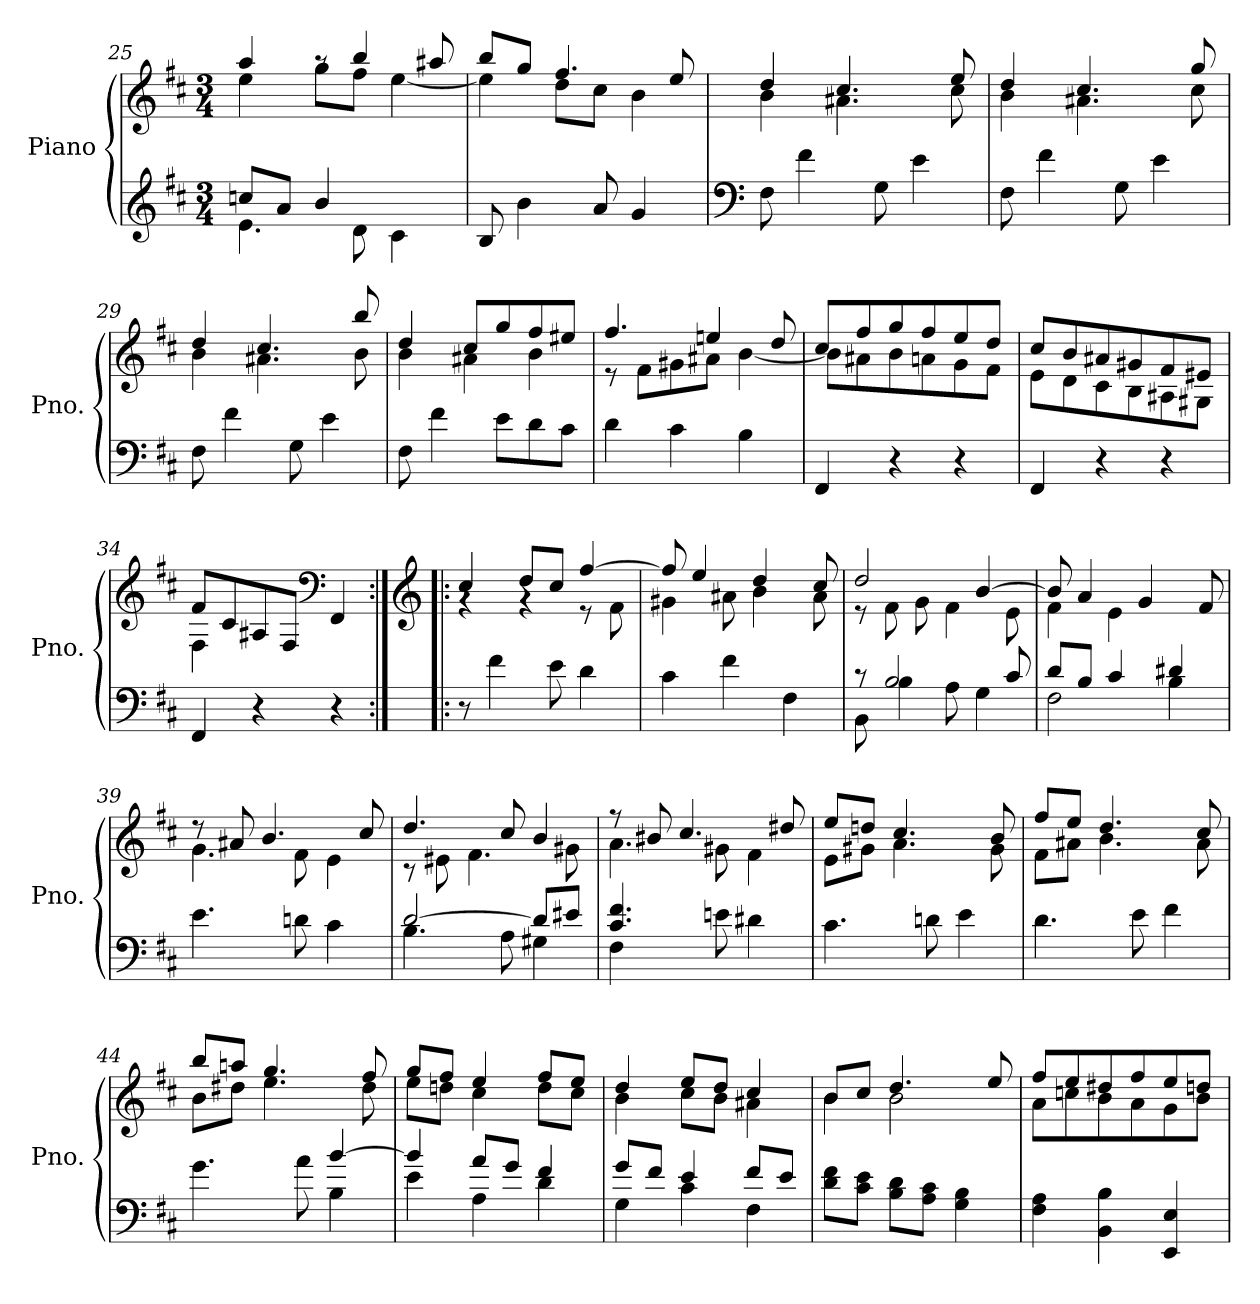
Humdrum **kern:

**kern	**kern
*part1	*part1
*staff2	*staff1
*I"Piano	*
*I'Pno.	*
*clefG2	*clefG2
*k[f#c#]	*k[f#c#]
*M3/4	*M3/4
=25	=25
*^	*^
8ccn/L	4.e\	4aa/	4ee\
8a/J	.	.	.
4b/	.	8raa	8gg\L
.	8d\	4bb/	8ff#\J
4ryy	4c#\	.	[4ee\
.	.	8aa#X/	.
*v	*v	*	*
=26	=26	=26
8B/	8bb/L	4ee\]
4b\	8gg/J	.
.	4.ff#/	8dd\L
8a/	.	8cc#\J
4g/	.	4b\
.	8ee/	.
=27	=27	=27
*clefF4	*	*
8F#\	4dd/	4b\
4f#\	.	.
.	4.cc#/	4.a#X\
8G\	.	.
4e\	.	.
.	8ee/	8cc#\
=28	=28	=28
8F#\	4dd/	4b\
4f#\	.	.
.	4.cc#/	4.a#X\
8G\	.	.
4e\	.	.
.	8gg/	8cc#\
=29	=29	=29
8F#\	4dd/	4b\
4f#\	.	.
.	4.cc#/	4.a#X\
8G\	.	.
4e\	.	.
.	8bb/	8b\
!!LO:LB:g=z	!!
=30	=30	=30
8F#\	4dd/	4b\
4f#\	.	.
.	8cc#/L	4a#X\
8e\L	8gg/	.
8d\	8ff#/	4b\
8c#\J	8ee#X/J	.
=31	=31	=31
4d\	4.ff#/	8r
.	.	8f#\L
4c#\	.	8g#X\
.	4een/	8a#X\J
4B\	.	[4b\
.	8dd/	.
=32	=32	=32
4FF#/	8cc#/L	8b\L]
.	8ff#/	8a#X\
4r	8gg/	8b\
.	8ff#/	8an\
4r	8ee/	8g\
.	8dd/J	8f#\J
=33	=33	=33
4FF#/	8cc#/L	8e\L
.	8b/	8d\
4r	8a#X/	8c#\
.	8g#X/	8B\
4r	8f#/	8A#X\
.	8e#X/J	8G#X\J
=34	=34	=34
4FF#/	8f#/L	4F#\
.	8c#/	.
4r	8A#X/	2ryy
.	8F#/J	.
*	*clefF4	*
4r	4FF#/	.
!!LO:PB:g=z	!!
=35:|!|:	=35:|!|:	=35:|!|:
*	*clefG2	*
8r	4cc#/	4rg
4f#\	.	.
.	8dd/L	4rg
8e\	8cc#/J	.
4d\	[4ff#/	8r
.	.	8f#\
=36	=36	=36
4c#\	8ff#/]	4g#X\
.	4ee/	.
4f#\	.	8a#X\
.	4dd/	4b\
4F#\	.	.
.	8cc#/	8a#\
=37	=37	=37
*^	*	*
8r	8BB\	2dd/	8r
2B/	4B\	.	8f#\
.	.	.	8g\
.	8A\	.	4f#\
.	4G\	[4b/	.
8c#/	.	.	8e\
=38	=38	=38	=38
8d/L	2F#\	8b/]	4f#\
8B/J	.	4a/	.
4c#/	.	.	4e\
.	.	4g/	.
4d#X/	4B\	.	8reyy
.	.	8f#/	8reyy
*v	*v	*	*
=39	=39	=39
4.e\	8r	4.g\
.	8a#X/	.
.	4.b/	.
8dn\	.	8f#\
4c#\	.	4e\
.	8cc#/	.
=40	=40	=40
*^	*	*
[2d/	4.B\	4.dd/	8r
.	.	.	8e#X\
.	.	.	4.f#\
.	8A\	8cc#/	.
8d/L]	4G#X\	4b/	.
8e#X/J	.	.	8g#X\
!!LO:LB:g=z	!!
=41	=41	=41	=41
4.c#/ 4.f#/	4F#\	8r	4.a\
.	.	8b#X/	.
.	4ryy	4.cc#/	.
8en\	.	.	8g#X\
4d#X\	4ryy	.	4f#\
.	.	8dd#X/	.
*v	*v	*	*
=42	=42	=42
4.c#\	8ee/L	8e\L
.	8ddn/J	8g#X\J
.	4.cc#/	4.a\
8dn\	.	.
4e\	.	.
.	8b/	8g#\
=43	=43	=43
4.d\	8ff#/L	8f#\L
.	8ee/J	8a#X\J
.	4.dd/	4.b\
8e\	.	.
4f#\	.	.
.	8cc#/	8a#\
=44	=44	=44
*^	*	*
4.g\	4ryy	8bb/L	8b\L
.	.	8aan/J	8dd#X\J
.	4ryy	4.gg/	4.ee\
8a\	.	.	.
[4b/	4B\	.	.
.	.	8ff#/	8dd#\
=45	=45	=45	=45
4b/]	4e\	8gg/L	8ee\L
.	.	8ff#/J	8ddn\J
8a/L	4A\	4ee/	4cc#\
8g/J	.	.	.
4f#/	4d\	8ff#/L	8dd\L
.	.	8ee/J	8cc#\J
=46	=46	=46	=46
8g/L	4G\	4dd/	4b\
8f#/J	.	.	.
4e/	4c#\	8ee/L	8cc#\L
.	.	8dd/J	8b\J
8f#/L	4F#\	4cc#/	4a#X\
8e/J	.	.	.
*v	*v	*	*
!!LO:LB:g=z	!!
=47	=47	=47
8d\ 8f#\L	8b/L	4b\
8c#\ 8e\J	8cc#/J	.
8B\ 8d\L	4.dd/	2b\
8A\ 8c#\J	.	.
4G\ 4B\	.	.
.	8ee/	.
=48	=48	=48
4F#\ 4A\	8ff#/L	8a\L
.	8ee/	8ccn\
4BB\ 4B\	8dd#X/	8b\
.	8ff#/	8a\
4EE/ 4E/	8ee/	8g\
.	8ddn/J	8b\J
*	*v	*v
=	=
*-	*-
